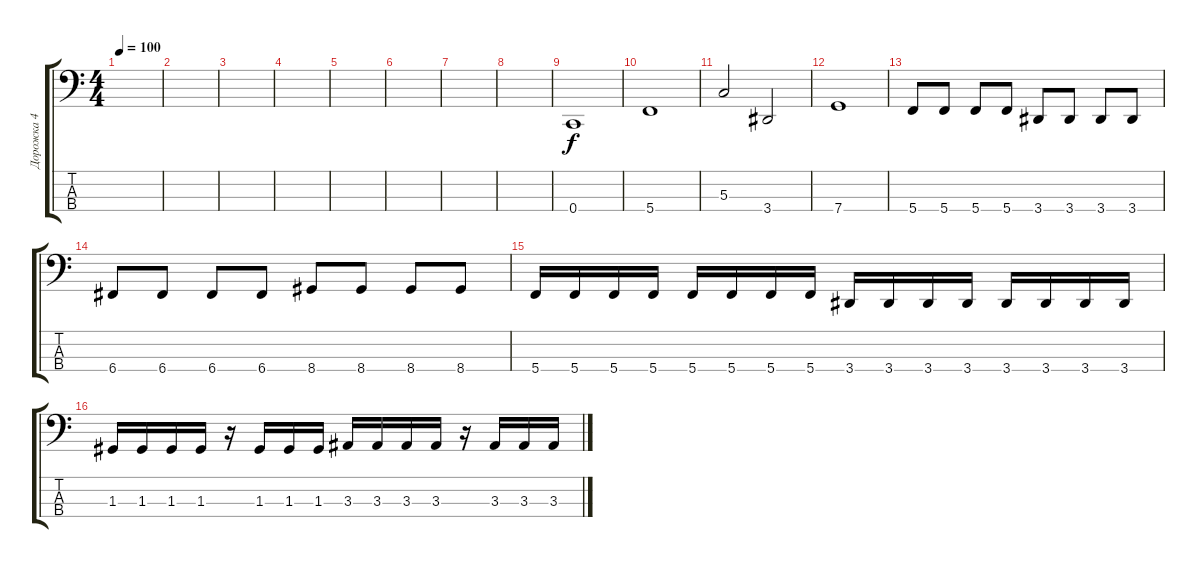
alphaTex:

\track ("Дорожка 4" "Дорожка 4") {instrument electricbassfinger}
\staff {score tabs}
\tuning (F2 C2 G1 C1) {hide}
\ts (4 4)
\tempo 100
\clef f4
\ks c
|
|
|
|
|
|
|
|
0.4.1 |
5.4.1 |
5.3.2 3.4.2 |
7.4.1 |
5.4.8 5.4.8 5.4.8 5.4.8 3.4.8 3.4.8 3.4.8 3.4.8 |
6.4.8 6.4.8 6.4.8 6.4.8 8.4.8 8.4.8 8.4.8 8.4.8 |
5.4.16 5.4.16 5.4.16 5.4.16 5.4.16 5.4.16 5.4.16 5.4.16 3.4.16 3.4.16 3.4.16 3.4.16 3.4.16 3.4.16 3.4.16 3.4.16 |
1.3.16 1.3.16 1.3.16 1.3.16 r.16 1.3.16 1.3.16 1.3.16 3.3.16 3.3.16 3.3.16 3.3.16 r.16 3.3.16 3.3.16 3.3.16
